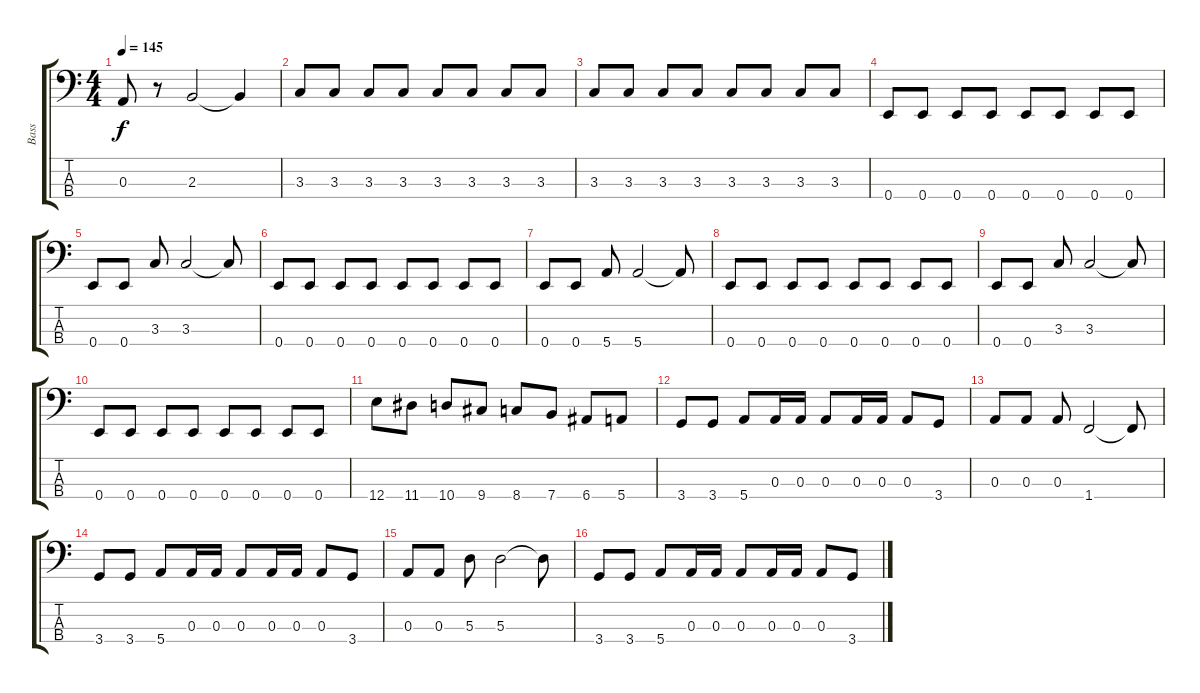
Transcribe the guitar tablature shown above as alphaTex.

\track ("Bass" "Bass") {instrument electricbassfinger}
\staff {score tabs}
\tuning (G2 D2 A1 E1) {hide}
\ts (4 4)
\tempo 145
\clef f4
\ks c
0.3.8{dy f} r.8 2.3.2 2.3{t}.4 |
3.3.8 3.3.8 3.3.8 3.3.8 3.3.8 3.3.8 3.3.8 3.3.8 |
3.3.8 3.3.8 3.3.8 3.3.8 3.3.8 3.3.8 3.3.8 3.3.8 |
0.4.8 0.4.8 0.4.8 0.4.8 0.4.8 0.4.8 0.4.8 0.4.8 |
0.4.8 0.4.8 3.3.8 3.3.2 3.3{t}.8 |
0.4.8 0.4.8 0.4.8 0.4.8 0.4.8 0.4.8 0.4.8 0.4.8 |
0.4.8 0.4.8 5.4.8 5.4.2 5.4{t}.8 |
0.4.8 0.4.8 0.4.8 0.4.8 0.4.8 0.4.8 0.4.8 0.4.8 |
0.4.8 0.4.8 3.3.8 3.3.2 3.3{t}.8 |
0.4.8 0.4.8 0.4.8 0.4.8 0.4.8 0.4.8 0.4.8 0.4.8 |
12.4.8 11.4.8 10.4.8 9.4.8 8.4.8 7.4.8 6.4.8 5.4.8 |
3.4.8 3.4.8 5.4.8 0.3.16 0.3.16 0.3.8 0.3.16 0.3.16 0.3.8 3.4.8 |
0.3.8 0.3.8 0.3.8 1.4.2 1.4{t}.8 |
3.4.8 3.4.8 5.4.8 0.3.16 0.3.16 0.3.8 0.3.16 0.3.16 0.3.8 3.4.8 |
0.3.8 0.3.8 5.3.8 5.3.2 5.3{t}.8 |
3.4.8 3.4.8 5.4.8 0.3.16 0.3.16 0.3.8 0.3.16 0.3.16 0.3.8 3.4.8
